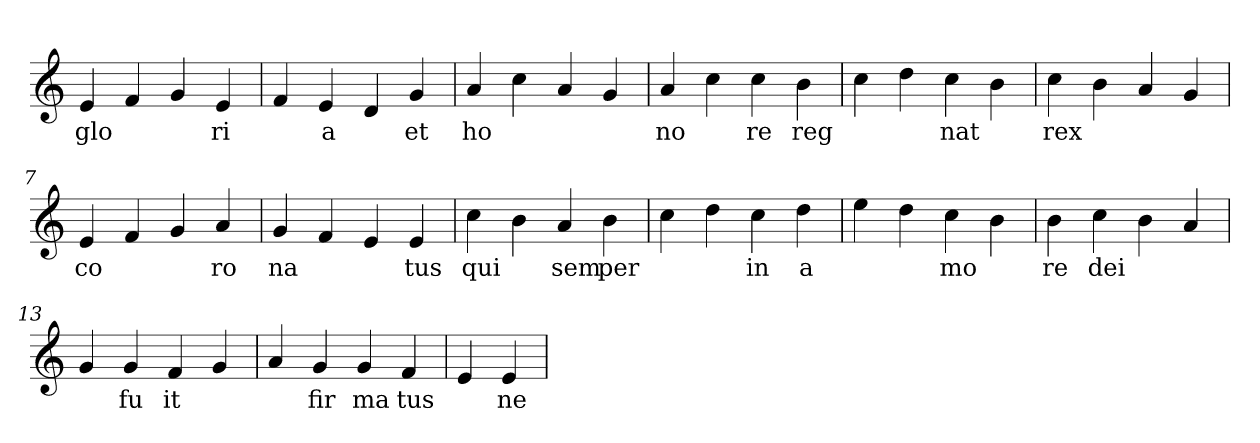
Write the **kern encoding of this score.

**kern	**text
*part1	*part1
*staff1	*staff1
*clefG2	*
=1	=1
4e	glo
4f	.
4g	.
4e	ri
=2	=2
4f	.
4e	a
4d	.
4g	et
=3	=3
4a	ho
4cc	.
4a	.
4g	.
=4	=4
4a	no
4cc	.
4cc	re
4b	reg
=5	=5
4cc	.
4dd	.
4cc	nat
4b	.
=6	=6
4cc	rex
4b	.
4a	.
4g	.
=7	=7
4e	co
4f	.
4g	.
4a	ro
=8	=8
4g	na
4f	.
4e	.
4e	tus
=9	=9
4cc	qui
4b	.
4a	sem
4b	per
=10	=10
4cc	.
4dd	.
4cc	in
4dd	a
=11	=11
4ee	.
4dd	.
4cc	mo
4b	.
=12	=12
4b	re
4cc	dei
4b	.
4a	.
=13	=13
4g	.
4g	fu
4f	it
4g	.
=14	=14
4a	.
4g	fir
4g	ma
4f	tus
=15	=15
4e	.
4e	ne
=	=
*-	*-
